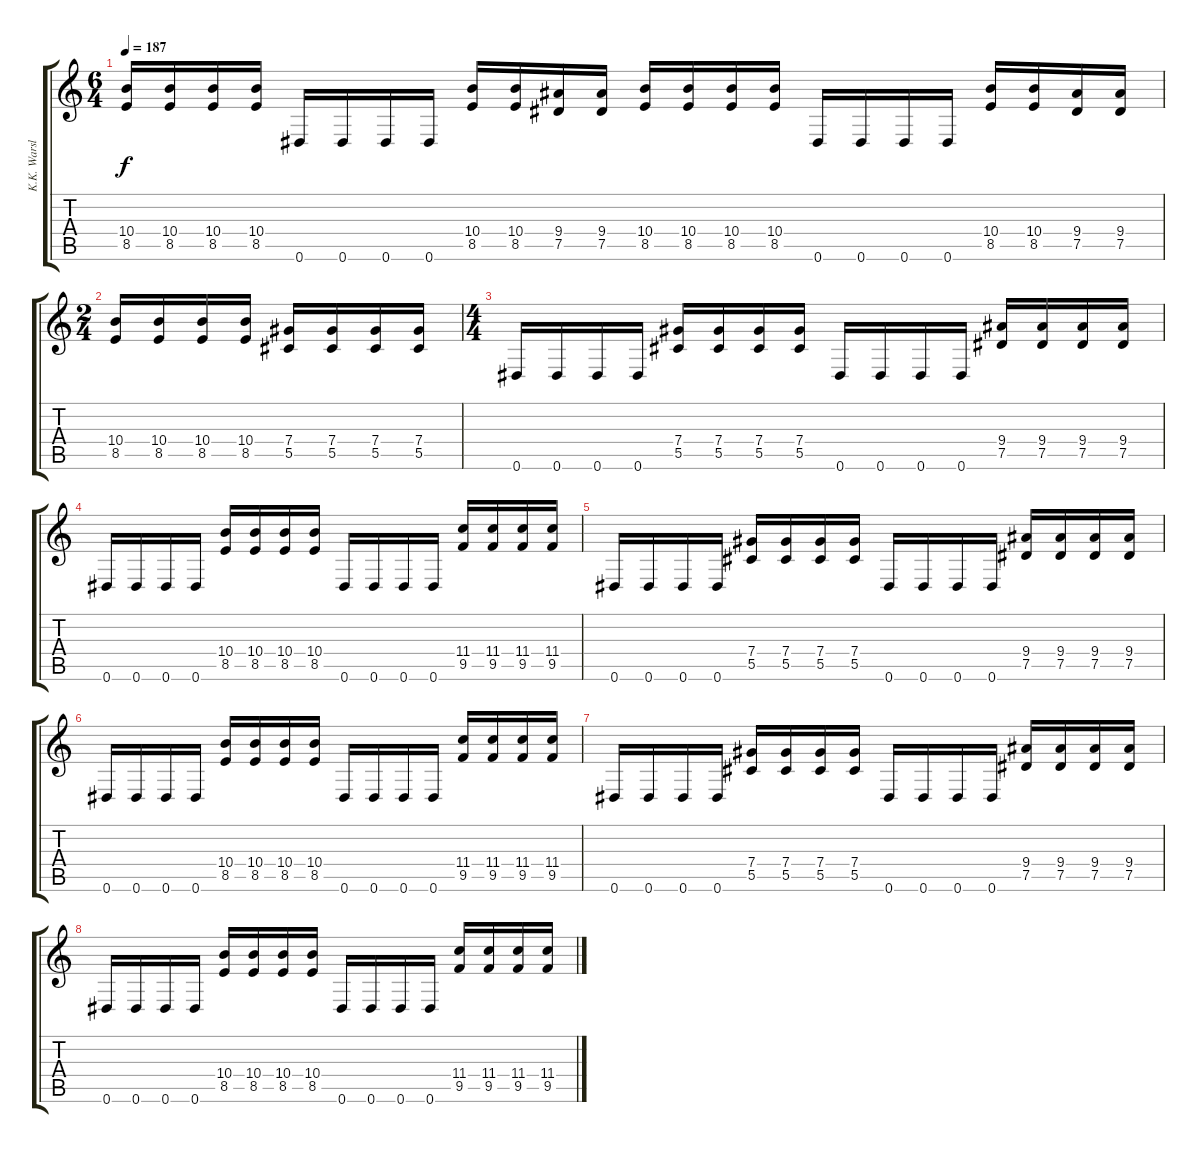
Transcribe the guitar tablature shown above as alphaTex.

\track ("K.K. Warslut" "K.K. Warsl") {instrument distortionguitar}
\staff {score tabs}
\tuning (Eb4 Bb3 Gb3 Db3 Ab2 Eb2) {hide}
\ts (6 4)
\tempo 187
\clef g2
\ks c
(10.4 8.5).16{dy f} (10.4 8.5).16 (10.4 8.5).16 (10.4 8.5).16 0.6.16 0.6.16 0.6.16 0.6.16 (10.4 8.5).16 (10.4 8.5).16 (9.4 7.5).16 (9.4 7.5).16 (10.4 8.5).16 (10.4 8.5).16 (10.4 8.5).16 (10.4 8.5).16 0.6.16 0.6.16 0.6.16 0.6.16 (10.4 8.5).16 (10.4 8.5).16 (9.4 7.5).16 (9.4 7.5).16 |
\ts (2 4)
(10.4 8.5).16 (10.4 8.5).16 (10.4 8.5).16 (10.4 8.5).16 (7.4 5.5).16 (7.4 5.5).16 (7.4 5.5).16 (7.4 5.5).16 |
\ts (4 4)
0.6.16 0.6.16 0.6.16 0.6.16 (7.4 5.5).16 (7.4 5.5).16 (7.4 5.5).16 (7.4 5.5).16 0.6.16 0.6.16 0.6.16 0.6.16 (9.4 7.5).16 (9.4 7.5).16 (9.4 7.5).16 (9.4 7.5).16 |
0.6.16 0.6.16 0.6.16 0.6.16 (10.4 8.5).16 (10.4 8.5).16 (10.4 8.5).16 (10.4 8.5).16 0.6.16 0.6.16 0.6.16 0.6.16 (11.4 9.5).16 (11.4 9.5).16 (11.4 9.5).16 (11.4 9.5).16 |
0.6.16 0.6.16 0.6.16 0.6.16 (7.4 5.5).16 (7.4 5.5).16 (7.4 5.5).16 (7.4 5.5).16 0.6.16 0.6.16 0.6.16 0.6.16 (9.4 7.5).16 (9.4 7.5).16 (9.4 7.5).16 (9.4 7.5).16 |
0.6.16 0.6.16 0.6.16 0.6.16 (10.4 8.5).16 (10.4 8.5).16 (10.4 8.5).16 (10.4 8.5).16 0.6.16 0.6.16 0.6.16 0.6.16 (11.4 9.5).16 (11.4 9.5).16 (11.4 9.5).16 (11.4 9.5).16 |
0.6.16 0.6.16 0.6.16 0.6.16 (7.4 5.5).16 (7.4 5.5).16 (7.4 5.5).16 (7.4 5.5).16 0.6.16 0.6.16 0.6.16 0.6.16 (9.4 7.5).16 (9.4 7.5).16 (9.4 7.5).16 (9.4 7.5).16 |
0.6.16 0.6.16 0.6.16 0.6.16 (10.4 8.5).16 (10.4 8.5).16 (10.4 8.5).16 (10.4 8.5).16 0.6.16 0.6.16 0.6.16 0.6.16 (11.4 9.5).16 (11.4 9.5).16 (11.4 9.5).16 (11.4 9.5).16
